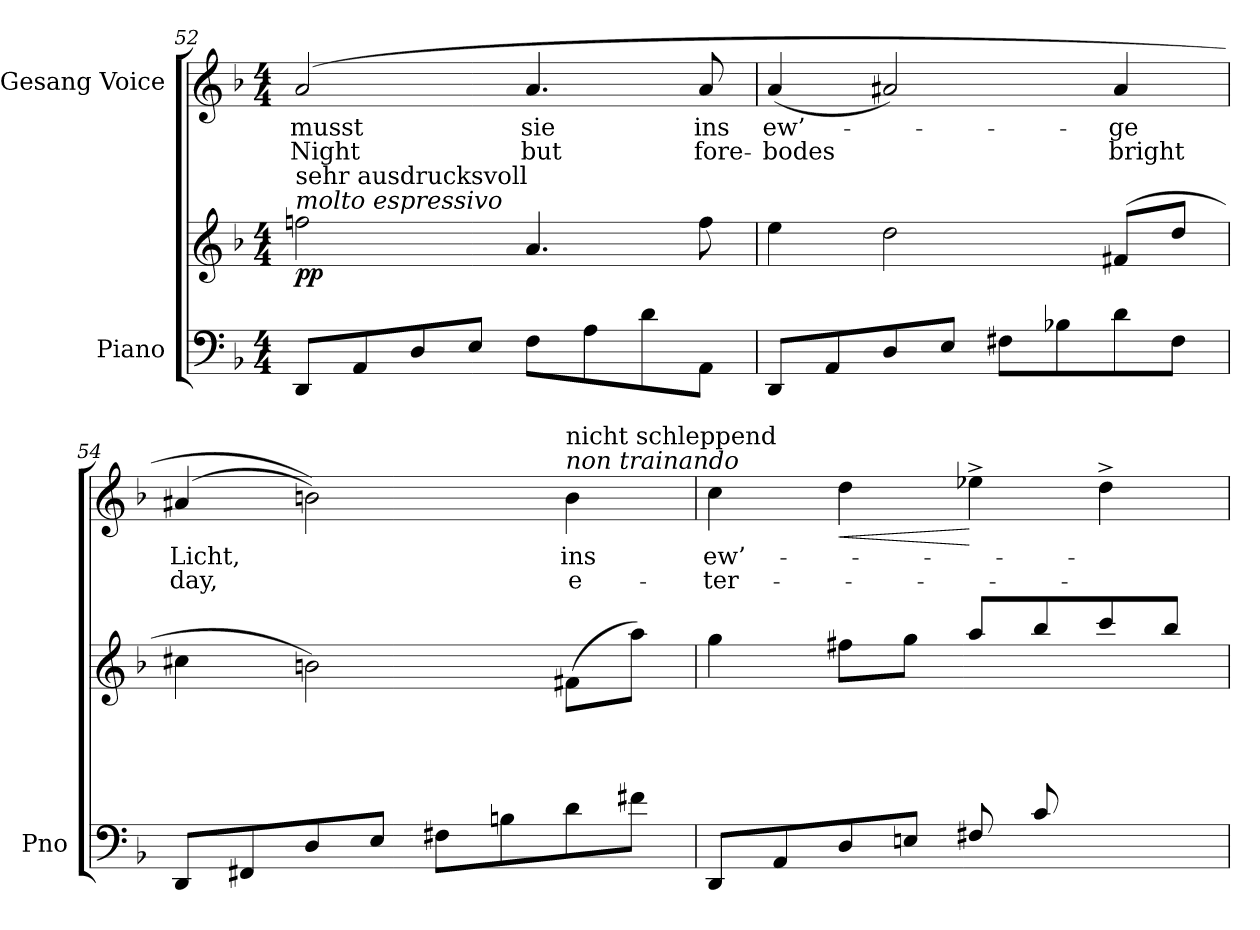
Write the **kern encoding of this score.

**kern	**kern	**dynam	**kern	**text	**text	**dynam
*part2	*part2	*part2	*part1	*part1	*part1	*part1
*staff3	*staff2	*staff2/3	*staff1	*staff1	*staff1	*staff1
*I"Piano	*	*	*I"Gesang Voice	*	*	*
*I'Pno	*	*	*	*	*	*
*clefF4	*clefG2	*	*clefG2	*	*	*
*k[b-]	*k[b-]	*	*k[b-]	*	*	*
*M4/4	*M4/4	*	*M4/4	*	*	*
=52	=52	=52	=52	=52	=52	=52
!	!LO:TX:i:t=molto espressivo	!	!	!	!	!
!	!LO:TX:t=sehr ausdrucksvoll	!	!	!	!	!
!	!	!LO:DY:b	!	!	!	!
8DD/L	2ffn\	pp	(2a/	musst	Night	.
8AA/	.	.	.	.	.	.
8D/	.	.	.	.	.	.
8E/J	.	.	.	.	.	.
8F\L	4.a/	.	4.a/	sie	but	.
8A\	.	.	.	.	.	.
8d\	.	.	.	.	.	.
8AA\J	8ff\	.	8a/	ins	fore-	.
=53	=53	=53	=53	=53	=53	=53
8DD/L	4ee\	.	(4a/	ew’-	-bodes	.
8AA/	.	.	.	.	.	.
8D/	2dd\	.	2a#X/)	.	.	.
8E/J	.	.	.	.	.	.
8F#X\L	.	.	.	.	.	.
8B-X\	.	.	.	.	.	.
8d\	(>8f#X/L	.	4a#/	-ge	bright	.
8F#\J	8dd/J	.	.	.	.	.
=54	=54	=54	=54	=54	=54	=54
8DD/L	4cc#X\	.	(4a#X/	Licht,	day,	.
8FF#X/	.	.	.	.	.	.
8D/	2bn\)	.	2bn\))	.	.	.
8E/J	.	.	.	.	.	.
8F#X\L	.	.	.	.	.	.
8Bn\	.	.	.	.	.	.
!	!	!	!LO:TX:i:t=non trainando	!	!	!
!	!	!	!LO:TX:t=nicht schleppend	!	!	!
8d\	(8f#X\L	.	4b\	ins	e-	.
8f#X\J	8aa\J)	.	.	.	.	.
=55	=55	=55	=55	=55	=55	=55
*	*^	*	*	*	*	*
8DD/L	4gg\	2.ryy	.	4cc\	ew’-	-ter-	.
8AA/	.	.	.	.	.	.	.
!	!	!	!	!	!	!	!LO:HP:b
8D/	8ff#X\L	.	.	4dd\	.	.	<
8En/J	8gg\J	.	.	.	.	.	.
8F#X/L	8aa/L	.	.	4ee-X^\	.	.	[
8c/	8bb-/	.	.	.	.	.	.
4ryy	8ccc/	8e-X\	.	4dd^\	.	.	.
.	8bb-/J	8cc\J	.	.	.	.	.
*	*v	*v	*	*	*	*	*
=	=	=	=	=	=	=
*-	*-	*-	*-	*-	*-	*-
